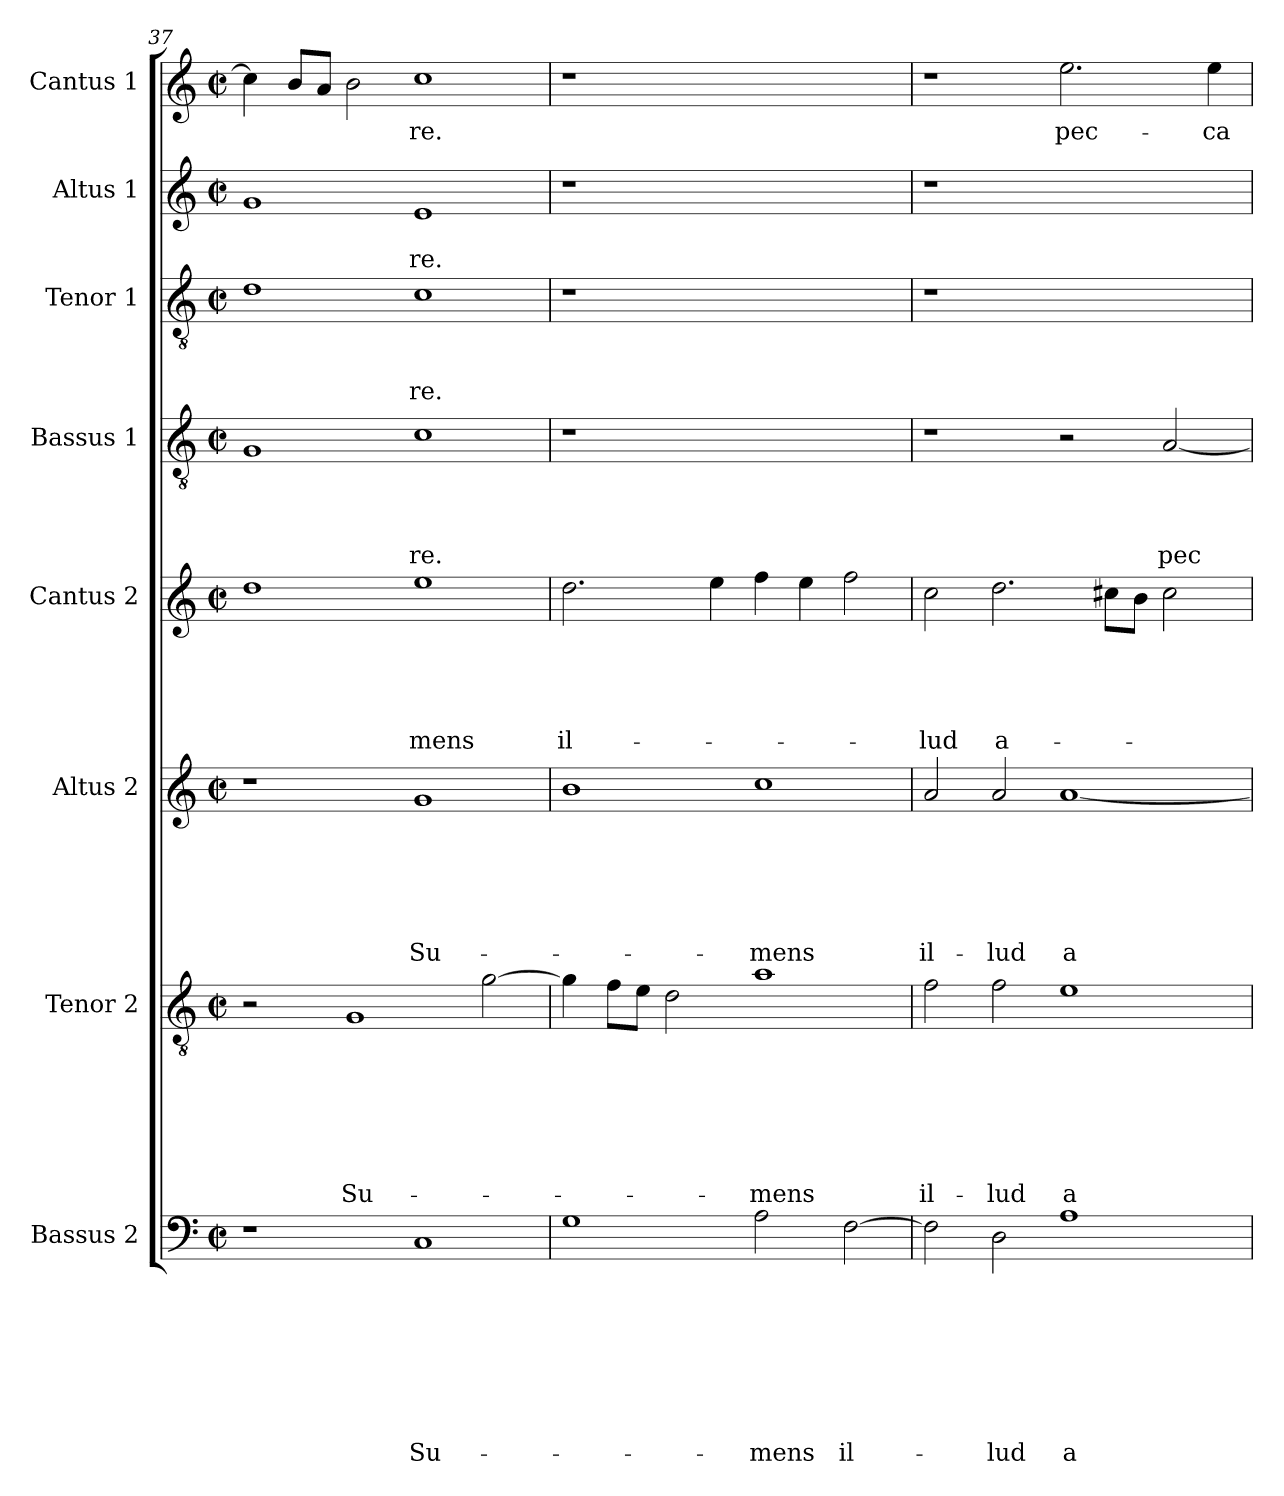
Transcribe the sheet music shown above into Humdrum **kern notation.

**kern	**text	**text	**text	**text	**text	**text	**text	**text	**kern	**text	**text	**text	**text	**text	**text	**text	**kern	**text	**text	**text	**text	**text	**text	**kern	**text	**text	**text	**text	**text	**kern	**text	**text	**text	**text	**kern	**text	**text	**text	**kern	**text	**text	**kern	**text
*part8	*part8	*part8	*part8	*part8	*part8	*part8	*part8	*part8	*part7	*part7	*part7	*part7	*part7	*part7	*part7	*part7	*part6	*part6	*part6	*part6	*part6	*part6	*part6	*part5	*part5	*part5	*part5	*part5	*part5	*part4	*part4	*part4	*part4	*part4	*part3	*part3	*part3	*part3	*part2	*part2	*part2	*part1	*part1
*staff8	*staff8	*staff8	*staff8	*staff8	*staff8	*staff8	*staff8	*staff8	*staff7	*staff7	*staff7	*staff7	*staff7	*staff7	*staff7	*staff7	*staff6	*staff6	*staff6	*staff6	*staff6	*staff6	*staff6	*staff5	*staff5	*staff5	*staff5	*staff5	*staff5	*staff4	*staff4	*staff4	*staff4	*staff4	*staff3	*staff3	*staff3	*staff3	*staff2	*staff2	*staff2	*staff1	*staff1
*I"Bassus 2	*	*	*	*	*	*	*	*	*I"Tenor 2	*	*	*	*	*	*	*	*I"Altus 2	*	*	*	*	*	*	*I"Cantus 2	*	*	*	*	*	*I"Bassus 1	*	*	*	*	*I"Tenor 1	*	*	*	*I"Altus 1	*	*	*I"Cantus 1	*
*clefF4	*	*	*	*	*	*	*	*	*clefGv2	*	*	*	*	*	*	*	*clefG2	*	*	*	*	*	*	*clefG2	*	*	*	*	*	*clefGv2	*	*	*	*	*clefGv2	*	*	*	*clefG2	*	*	*clefG2	*
*k[]	*	*	*	*	*	*	*	*	*k[]	*	*	*	*	*	*	*	*k[]	*	*	*	*	*	*	*k[]	*	*	*	*	*	*k[]	*	*	*	*	*k[]	*	*	*	*k[]	*	*	*k[]	*
*C:	*	*	*	*	*	*	*	*	*C:	*	*	*	*	*	*	*	*C:	*	*	*	*	*	*	*C:	*	*	*	*	*	*C:	*	*	*	*	*C:	*	*	*	*C:	*	*	*C:	*
*M2/2	*	*	*	*	*	*	*	*	*M2/2	*	*	*	*	*	*	*	*M2/2	*	*	*	*	*	*	*M2/2	*	*	*	*	*	*M2/2	*	*	*	*	*M2/2	*	*	*	*M2/2	*	*	*M2/2	*
*met(c|)	*	*	*	*	*	*	*	*	*met(c|)	*	*	*	*	*	*	*	*met(c|)	*	*	*	*	*	*	*met(c|)	*	*	*	*	*	*met(c|)	*	*	*	*	*met(c|)	*	*	*	*met(c|)	*	*	*met(c|)	*
=37	=37	=37	=37	=37	=37	=37	=37	=37	=37	=37	=37	=37	=37	=37	=37	=37	=37	=37	=37	=37	=37	=37	=37	=37	=37	=37	=37	=37	=37	=37	=37	=37	=37	=37	=37	=37	=37	=37	=37	=37	=37	=37	=37
1r	.	.	.	.	.	.	.	.	2r	.	.	.	.	.	.	.	1r	.	.	.	.	.	.	1dd	.	.	.	.	.	1G	.	.	.	.	1d	.	.	.	1g	.	.	4cc\]	.
.	.	.	.	.	.	.	.	.	.	.	.	.	.	.	.	.	.	.	.	.	.	.	.	.	.	.	.	.	.	.	.	.	.	.	.	.	.	.	.	.	.	8b/L	.
.	.	.	.	.	.	.	.	.	.	.	.	.	.	.	.	.	.	.	.	.	.	.	.	.	.	.	.	.	.	.	.	.	.	.	.	.	.	.	.	.	.	8a/J	.
!	!	!	!	!	!	!	!	!	!	!	!	!	!	!	!	!LO:LY:b	!	!	!	!	!	!	!	!	!	!	!	!	!	!	!	!	!	!	!	!	!	!	!	!	!	!	!
.	.	.	.	.	.	.	.	.	1G	.	.	.	.	.	.	Su-	.	.	.	.	.	.	.	.	.	.	.	.	.	.	.	.	.	.	.	.	.	.	.	.	.	2b\	.
!	!	!	!	!	!	!	!	!LO:LY:b	!	!	!	!	!	!	!	!	!	!	!	!	!	!	!LO:LY:b	!	!	!	!	!	!LO:LY:b	!	!	!	!	!LO:LY:b	!	!	!	!LO:LY:b	!	!	!LO:LY:b	!	!LO:LY:b
1C	.	.	.	.	.	.	.	Su-	.	.	.	.	.	.	.	.	1g	.	.	.	.	.	Su-	1ee	.	.	.	.	-mens	1c	.	.	.	-re.	1c	.	.	-re.	1e	.	-re.	1cc	-re.
.	.	.	.	.	.	.	.	.	[2g\	.	.	.	.	.	.	.	.	.	.	.	.	.	.	.	.	.	.	.	.	.	.	.	.	.	.	.	.	.	.	.	.	.	.
!!LO:PB:g=z
=38	=38	=38	=38	=38	=38	=38	=38	=38	=38	=38	=38	=38	=38	=38	=38	=38	=38	=38	=38	=38	=38	=38	=38	=38	=38	=38	=38	=38	=38	=38	=38	=38	=38	=38	=38	=38	=38	=38	=38	=38	=38	=38	=38
!	!	!	!	!	!	!	!	!	!	!	!	!	!	!	!	!	!	!	!	!	!	!	!	!	!	!	!	!	!LO:LY:b	!	!	!	!	!	!	!	!	!	!	!	!	!	!
1G	.	.	.	.	.	.	.	.	4g\]	.	.	.	.	.	.	.	1b	.	.	.	.	.	.	2.dd\	.	.	.	.	il-	1r	.	.	.	.	1r	.	.	.	1r	.	.	1r	.
.	.	.	.	.	.	.	.	.	8f\L	.	.	.	.	.	.	.	.	.	.	.	.	.	.	.	.	.	.	.	.	.	.	.	.	.	.	.	.	.	.	.	.	.	.
.	.	.	.	.	.	.	.	.	8e\J	.	.	.	.	.	.	.	.	.	.	.	.	.	.	.	.	.	.	.	.	.	.	.	.	.	.	.	.	.	.	.	.	.	.
.	.	.	.	.	.	.	.	.	2d\	.	.	.	.	.	.	.	.	.	.	.	.	.	.	.	.	.	.	.	.	.	.	.	.	.	.	.	.	.	.	.	.	.	.
.	.	.	.	.	.	.	.	.	.	.	.	.	.	.	.	.	.	.	.	.	.	.	.	4ee\	.	.	.	.	.	.	.	.	.	.	.	.	.	.	.	.	.	.	.
!	!	!	!	!	!	!	!	!LO:LY:b	!	!	!	!	!	!	!	!LO:LY:b	!	!	!	!	!	!	!LO:LY:b	!	!	!	!	!	!	!	!	!	!	!	!	!	!	!	!	!	!	!	!
2A\	.	.	.	.	.	.	.	-mens	1a	.	.	.	.	.	.	-mens	1cc	.	.	.	.	.	-mens	4ff\	.	.	.	.	.	1ryy	.	.	.	.	1ryy	.	.	.	1ryy	.	.	1ryy	.
.	.	.	.	.	.	.	.	.	.	.	.	.	.	.	.	.	.	.	.	.	.	.	.	4ee\	.	.	.	.	.	.	.	.	.	.	.	.	.	.	.	.	.	.	.
!	!	!	!	!	!	!	!	!LO:LY:b	!	!	!	!	!	!	!	!	!	!	!	!	!	!	!	!	!	!	!	!	!	!	!	!	!	!	!	!	!	!	!	!	!	!	!
[2F\	.	.	.	.	.	.	.	il-	.	.	.	.	.	.	.	.	.	.	.	.	.	.	.	2ff\	.	.	.	.	.	.	.	.	.	.	.	.	.	.	.	.	.	.	.
=39	=39	=39	=39	=39	=39	=39	=39	=39	=39	=39	=39	=39	=39	=39	=39	=39	=39	=39	=39	=39	=39	=39	=39	=39	=39	=39	=39	=39	=39	=39	=39	=39	=39	=39	=39	=39	=39	=39	=39	=39	=39	=39	=39
!	!	!	!	!	!	!	!	!	!	!	!	!	!	!	!	!LO:LY:b	!	!	!	!	!	!	!LO:LY:b	!	!	!	!	!	!LO:LY:b	!	!	!	!	!	!	!	!	!	!	!	!	!	!
2F\]	.	.	.	.	.	.	.	.	2f\	.	.	.	.	.	.	il-	2a/	.	.	.	.	.	il-	2cc\	.	.	.	.	-lud	1r	.	.	.	.	1r	.	.	.	1r	.	.	1r	.
!	!	!	!	!	!	!	!	!LO:LY:b	!	!	!	!	!	!	!	!LO:LY:b	!	!	!	!	!	!	!LO:LY:b	!	!	!	!	!	!LO:LY:b	!	!	!	!	!	!	!	!	!	!	!	!	!	!
2D\	.	.	.	.	.	.	.	-lud	2f\	.	.	.	.	.	.	-lud	2a/	.	.	.	.	.	-lud	2.dd\	.	.	.	.	a-	.	.	.	.	.	.	.	.	.	.	.	.	.	.
!	!	!	!	!	!	!	!	!LO:LY:b	!	!	!	!	!	!	!	!LO:LY:b	!	!	!	!	!	!	!LO:LY:b	!	!	!	!	!	!	!	!	!	!	!	!	!	!	!	!	!	!	!	!LO:LY:b
1A	.	.	.	.	.	.	.	a-	1e	.	.	.	.	.	.	a-	[1a	.	.	.	.	.	a-	.	.	.	.	.	.	2r	.	.	.	.	1ryy	.	.	.	1ryy	.	.	2.ee\	pec-
.	.	.	.	.	.	.	.	.	.	.	.	.	.	.	.	.	.	.	.	.	.	.	.	8cc#\L	.	.	.	.	.	.	.	.	.	.	.	.	.	.	.	.	.	.	.
.	.	.	.	.	.	.	.	.	.	.	.	.	.	.	.	.	.	.	.	.	.	.	.	8b\J	.	.	.	.	.	.	.	.	.	.	.	.	.	.	.	.	.	.	.
!	!	!	!	!	!	!	!	!	!	!	!	!	!	!	!	!	!	!	!	!	!	!	!	!	!	!	!	!	!	!	!	!	!	!LO:LY:b	!	!	!	!	!	!	!	!	!
.	.	.	.	.	.	.	.	.	.	.	.	.	.	.	.	.	.	.	.	.	.	.	.	2cc#\	.	.	.	.	.	[2A/	.	.	.	pec-	.	.	.	.	.	.	.	.	.
!	!	!	!	!	!	!	!	!	!	!	!	!	!	!	!	!	!	!	!	!	!	!	!	!	!	!	!	!	!	!	!	!	!	!	!	!	!	!	!	!	!	!	!LO:LY:b
.	.	.	.	.	.	.	.	.	.	.	.	.	.	.	.	.	.	.	.	.	.	.	.	.	.	.	.	.	.	.	.	.	.	.	.	.	.	.	.	.	.	4ee\	-ca-
=	=	=	=	=	=	=	=	=	=	=	=	=	=	=	=	=	=	=	=	=	=	=	=	=	=	=	=	=	=	=	=	=	=	=	=	=	=	=	=	=	=	=	=
*-	*-	*-	*-	*-	*-	*-	*-	*-	*-	*-	*-	*-	*-	*-	*-	*-	*-	*-	*-	*-	*-	*-	*-	*-	*-	*-	*-	*-	*-	*-	*-	*-	*-	*-	*-	*-	*-	*-	*-	*-	*-	*-	*-
